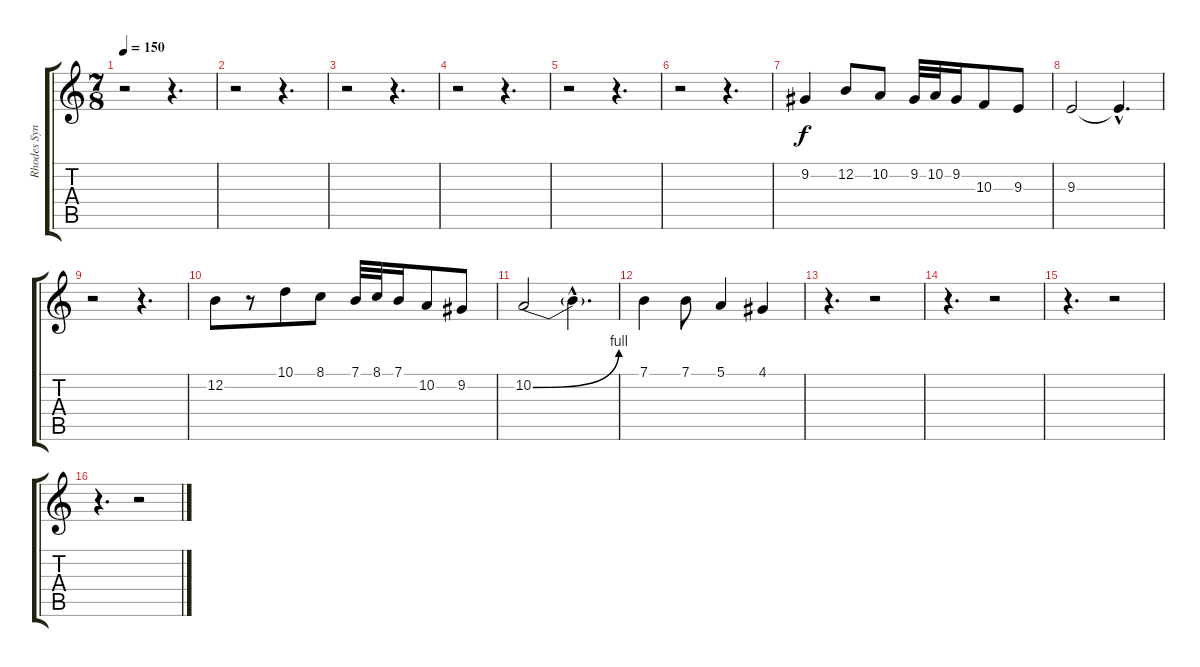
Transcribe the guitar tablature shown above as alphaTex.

\track ("Rhodes Synth" "Rhodes Syn") {instrument electricpiano1}
\staff {score tabs}
\tuning (E4 B3 G3 D3 A2 E2) {hide}
\ts (7 8)
\tempo 150
\clef g2
\ks c
r.2{dy mf} r.4{d} |
r.2 r.4{d} |
r.2 r.4{d} |
r.2 r.4{d} |
r.2 r.4{d} |
r.2 r.4{d} |
9.2.4{dy f} 12.2.8 10.2.8 9.2.32 10.2.32 9.2.16 10.3.8 9.3.8 |
9.3.2 9.3{hac t}.4{d} |
r.2 r.4{d} |
12.2.8 r.8 10.1.8 8.1.8 7.1.32 8.1.32 7.1.16 10.2.8 9.2.8 |
10.2{be (bend 0 0 60 4)}.2 10.2{hac t}.4{d} |
7.1.4 7.1.8 5.1.4 4.1.4 |
r.4{d} r.2 |
r.4{d} r.2 |
r.4{d} r.2 |
r.4{d} r.2
